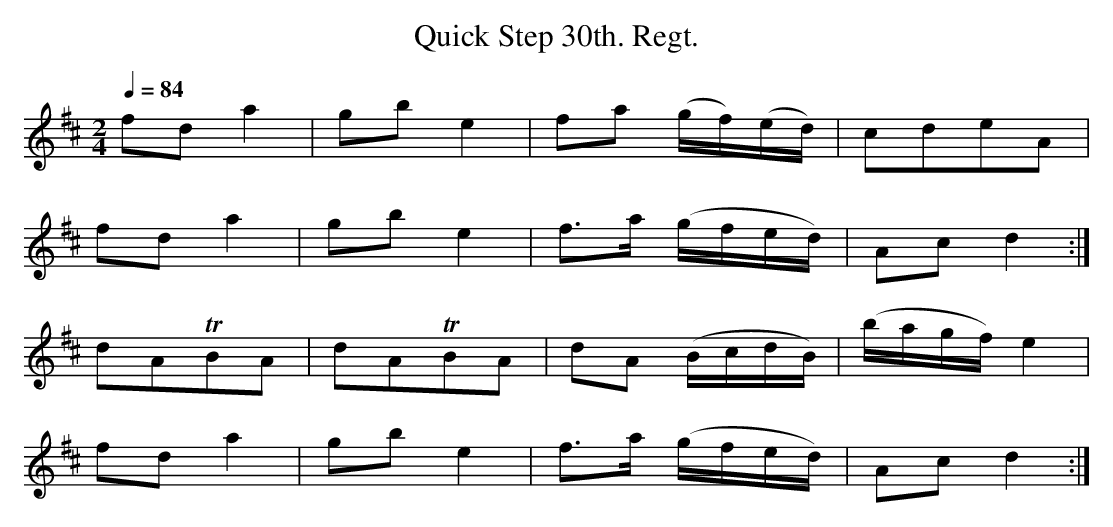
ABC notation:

X:1
T:Quick Step 30th. Regt.
M:2/4
L:1/8
Q:1/4=84
K:D major
fd a2|gb e2|fa  (g/f/)(e/d/)| cdeA         |
fd a2|gb e2|f>a (g/f/e/d/)  | Ac        d2:|
dATBA|dATBA|dA  (B/c/d/B/)  |(b/a/g/f/) e2 |
fd a2|gb e2|f>a (g/f/e/d/)  | Ac        d2:|
